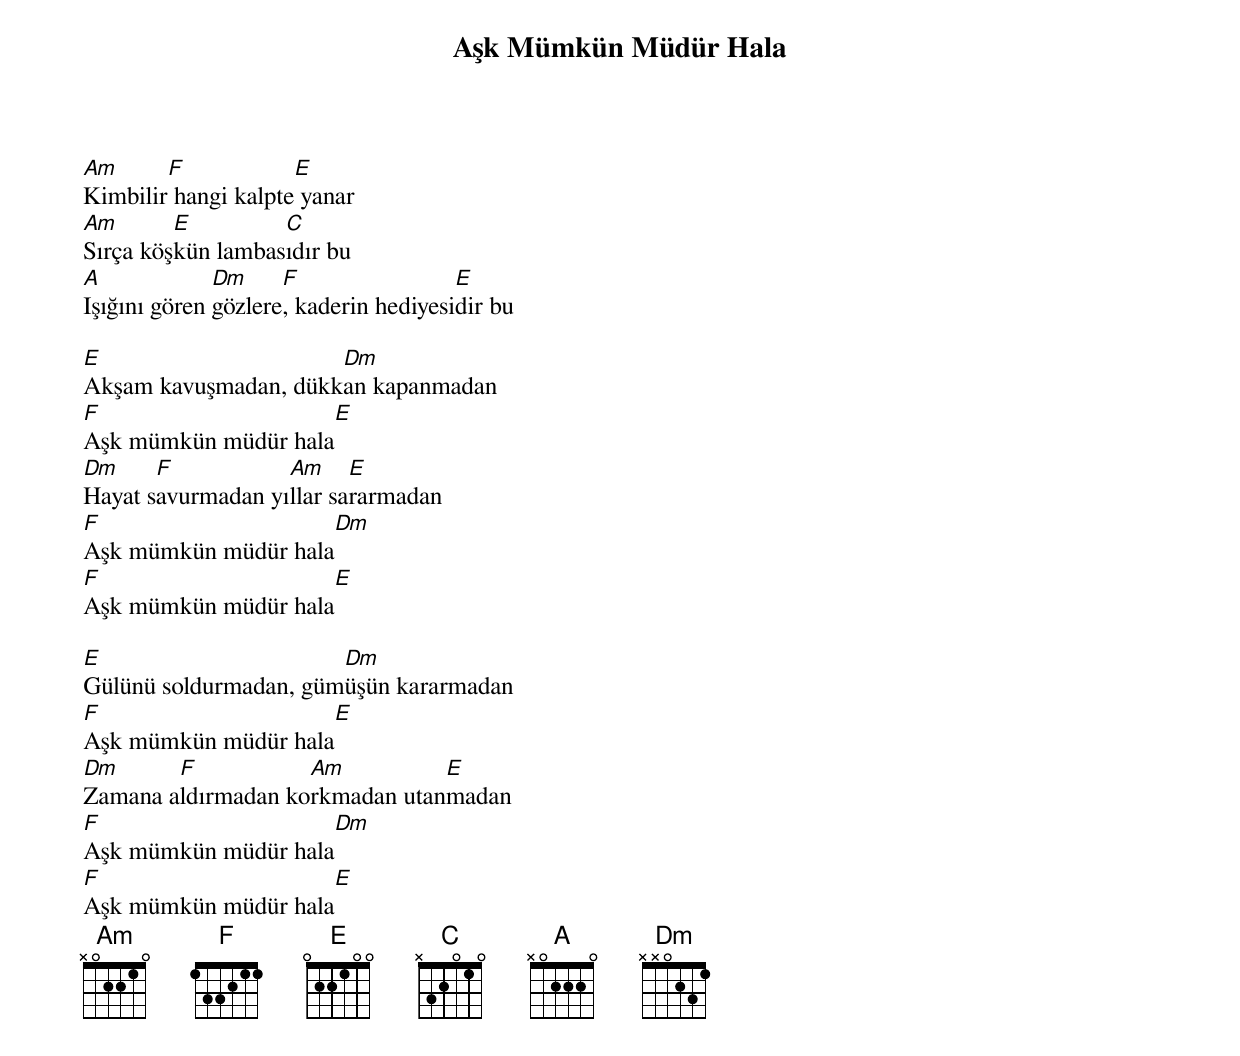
{title: Aşk Mümkün Müdür Hala}
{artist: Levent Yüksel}

Am      F            E
Kimbilir hangi kalpte yanar
Am       E         C
Sırça köşkün lambasıdır bu
A             Dm     F                 E
Işığını gören gözlere, kaderin hediyesidir bu

E                     Dm
Akşam kavuşmadan, dükkan kapanmadan
F                     E
Aşk mümkün müdür hala
Dm     F           Am     E
Hayat savurmadan yıllar sararmadan
F                     Dm
Aşk mümkün müdür hala
F                     E
Aşk mümkün müdür hala

E                      Dm
Gülünü soldurmadan, gümüşün kararmadan
F                      E
Aşk mümkün müdür hala
Dm      F           Am          E
Zamana aldırmadan korkmadan utanmadan
F                     Dm
Aşk mümkün müdür hala
F                     E
Aşk mümkün müdür hala
